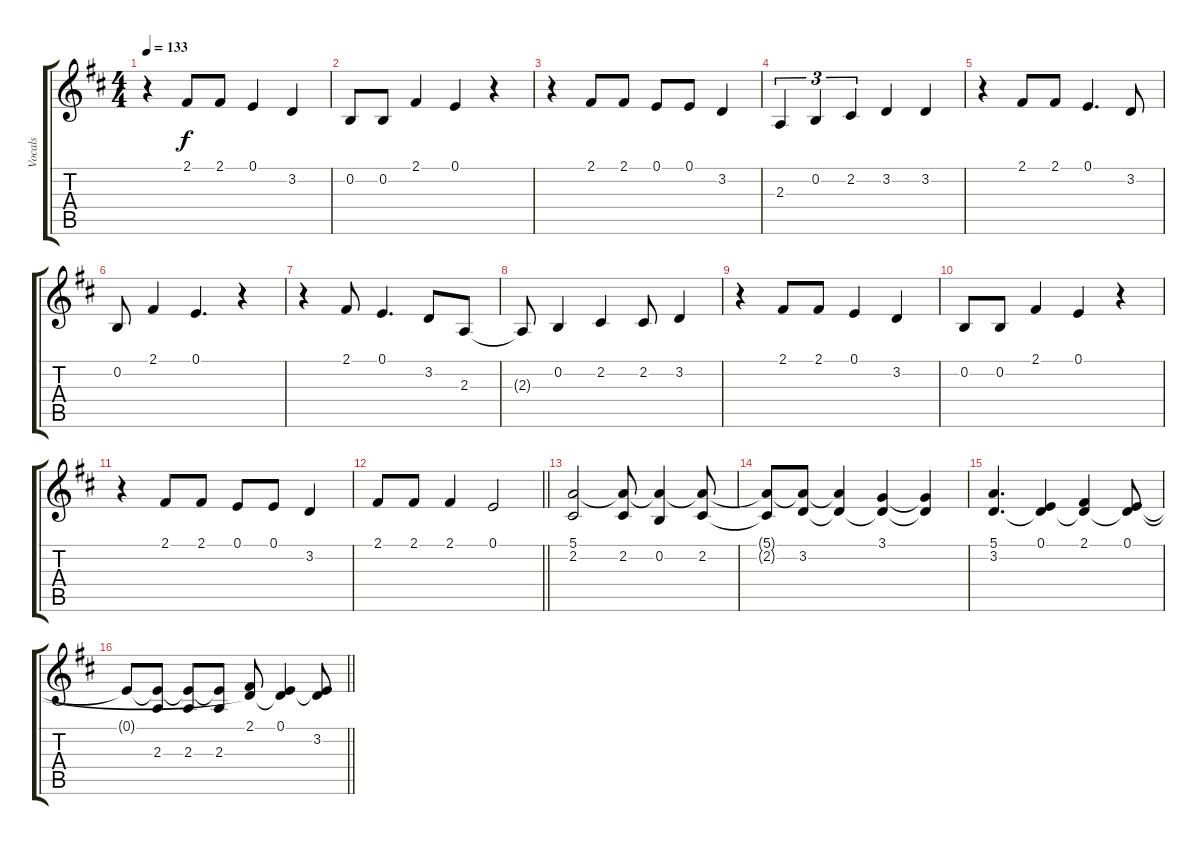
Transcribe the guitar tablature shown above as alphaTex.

\track ("Vocals" "Vocals") {instrument oboe}
\staff {score tabs}
\tuning (E4 B3 G3 D3 A2 E2) {hide}
\ts (4 4)
\tempo 133
\clef g2
\ks d
r.4{dy f} 2.1.8 2.1.8 0.1.4 3.2.4 |
0.2.8 0.2.8 2.1.4 0.1.4 r.4 |
r.4 2.1.8 2.1.8 0.1.8 0.1.8 3.2.4 |
2.3.4{tu (3 2)} 0.2.4{tu (3 2)} 2.2.4{tu (3 2)} 3.2.4 3.2.4 |
r.4 2.1.8 2.1.8 0.1.4{d} 3.2.8 |
0.2.8 2.1.4 0.1.4{d} r.4 |
r.4 2.1.8 0.1.4{d} 3.2.8 2.3.8 |
2.3{t}.8 0.2.4 2.2.4 2.2.8 3.2.4 |
r.4 2.1.8 2.1.8 0.1.4 3.2.4 |
0.2.8 0.2.8 2.1.4 0.1.4 r.4 |
r.4 2.1.8 2.1.8 0.1.8 0.1.8 3.2.4 |
\barLineRight lightlight
2.1.8 2.1.8 2.1.4 0.1.2 |
(5.1 2.2).2 (5.1{t} 2.2).8 (5.1{t} 0.2).4 (5.1{t} 2.2).8 |
(5.1{t} 2.2{t}).8 (5.1{t} 3.2).8 (5.1{t} 3.2{t}).4 (3.1 3.2{t}).4 (3.1{t} 3.2{t}).4 |
(5.1 3.2).4{d} (0.1 3.2{t}).4 (2.1 3.2{t}).4 (0.1 3.2{t}).8 |
\barLineRight lightlight
0.1{t}.8 (0.1{t} 2.3).8 (0.1{t} 2.3).8 (0.1{t} 2.3).8 (2.1 3.2{t}).8 (0.1 3.2{t}).4 (0.1{t} 3.2).8
